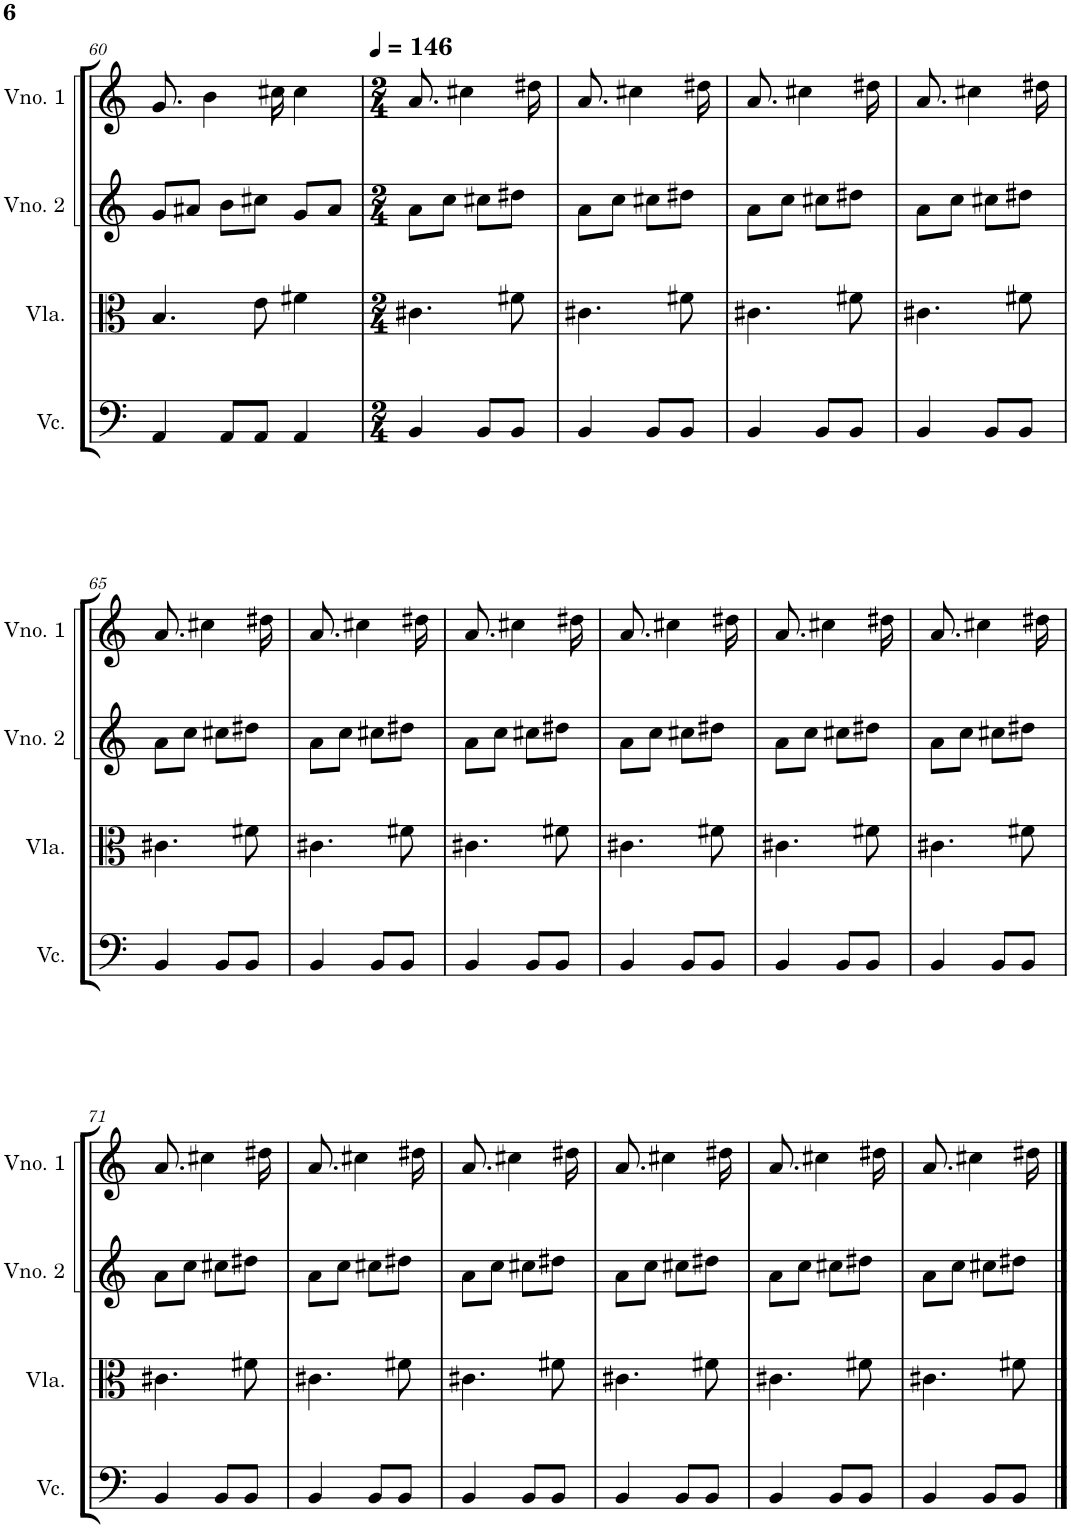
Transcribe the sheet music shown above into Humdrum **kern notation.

**kern	**kern	**kern	**kern
*part4	*part3	*part2	*part1
*staff4	*staff3	*staff2	*staff1
*I"Violoncelo	*I"Viola	*I"Violino 2	*I"Violino 1
*I'Vc.	*I'Vla.	*I'Vno. 2	*I'Vno. 1
!!LO:PB:g=z
*clefF4	*clefC3	*clefG2	*clefG2
*k[]	*k[]	*k[]	*k[]
*M3/4	*M3/4	*M3/4	*M3/4
=60	=60	=60	=60
4AA/	4.B/	8g/L	8.g/
.	.	8a#X/J	.
.	.	.	4b\
8AA/L	.	8b\L	.
8AA/J	8e\	8cc#X\J	.
.	.	.	16cc#X\
4AA/	4f#X\	8g/L	4cc#\
.	.	8a#/J	.
=61	=61	=61	=61
*M2/4	*M2/4	*M2/4	*M2/4
*	*	*	*MM146
4BB/	4.c#X\	8a\L	8.a/
.	.	8cc\J	.
.	.	.	4cc#X\
8BB/L	.	8cc#X\L	.
8BB/J	8f#X\	8dd#X\J	.
.	.	.	16dd#X\
=62	=62	=62	=62
4BB/	4.c#X\	8a\L	8.a/
.	.	8cc\J	.
.	.	.	4cc#X\
8BB/L	.	8cc#X\L	.
8BB/J	8f#X\	8dd#X\J	.
.	.	.	16dd#X\
=63	=63	=63	=63
4BB/	4.c#X\	8a\L	8.a/
.	.	8cc\J	.
.	.	.	4cc#X\
8BB/L	.	8cc#X\L	.
8BB/J	8f#X\	8dd#X\J	.
.	.	.	16dd#X\
=64	=64	=64	=64
4BB/	4.c#X\	8a\L	8.a/
.	.	8cc\J	.
.	.	.	4cc#X\
8BB/L	.	8cc#X\L	.
8BB/J	8f#X\	8dd#X\J	.
.	.	.	16dd#X\
!!LO:LB:g=z
=65	=65	=65	=65
4BB/	4.c#X\	8a\L	8.a/
.	.	8cc\J	.
.	.	.	4cc#X\
8BB/L	.	8cc#X\L	.
8BB/J	8f#X\	8dd#X\J	.
.	.	.	16dd#X\
=66	=66	=66	=66
4BB/	4.c#X\	8a\L	8.a/
.	.	8cc\J	.
.	.	.	4cc#X\
8BB/L	.	8cc#X\L	.
8BB/J	8f#X\	8dd#X\J	.
.	.	.	16dd#X\
=67	=67	=67	=67
4BB/	4.c#X\	8a\L	8.a/
.	.	8cc\J	.
.	.	.	4cc#X\
8BB/L	.	8cc#X\L	.
8BB/J	8f#X\	8dd#X\J	.
.	.	.	16dd#X\
=68	=68	=68	=68
4BB/	4.c#X\	8a\L	8.a/
.	.	8cc\J	.
.	.	.	4cc#X\
8BB/L	.	8cc#X\L	.
8BB/J	8f#X\	8dd#X\J	.
.	.	.	16dd#X\
=69	=69	=69	=69
4BB/	4.c#X\	8a\L	8.a/
.	.	8cc\J	.
.	.	.	4cc#X\
8BB/L	.	8cc#X\L	.
8BB/J	8f#X\	8dd#X\J	.
.	.	.	16dd#X\
=70	=70	=70	=70
4BB/	4.c#X\	8a\L	8.a/
.	.	8cc\J	.
.	.	.	4cc#X\
8BB/L	.	8cc#X\L	.
8BB/J	8f#X\	8dd#X\J	.
.	.	.	16dd#X\
!!LO:LB:g=z
=71	=71	=71	=71
4BB/	4.c#X\	8a\L	8.a/
.	.	8cc\J	.
.	.	.	4cc#X\
8BB/L	.	8cc#X\L	.
8BB/J	8f#X\	8dd#X\J	.
.	.	.	16dd#X\
=72	=72	=72	=72
4BB/	4.c#X\	8a\L	8.a/
.	.	8cc\J	.
.	.	.	4cc#X\
8BB/L	.	8cc#X\L	.
8BB/J	8f#X\	8dd#X\J	.
.	.	.	16dd#X\
=73	=73	=73	=73
4BB/	4.c#X\	8a\L	8.a/
.	.	8cc\J	.
.	.	.	4cc#X\
8BB/L	.	8cc#X\L	.
8BB/J	8f#X\	8dd#X\J	.
.	.	.	16dd#X\
=74	=74	=74	=74
4BB/	4.c#X\	8a\L	8.a/
.	.	8cc\J	.
.	.	.	4cc#X\
8BB/L	.	8cc#X\L	.
8BB/J	8f#X\	8dd#X\J	.
.	.	.	16dd#X\
=75	=75	=75	=75
4BB/	4.c#X\	8a\L	8.a/
.	.	8cc\J	.
.	.	.	4cc#X\
8BB/L	.	8cc#X\L	.
8BB/J	8f#X\	8dd#X\J	.
.	.	.	16dd#X\
=76	=76	=76	=76
4BB/	4.c#X\	8a\L	8.a/
.	.	8cc\J	.
.	.	.	4cc#X\
8BB/L	.	8cc#X\L	.
8BB/J	8f#X\	8dd#X\J	.
.	.	.	16dd#X\
==	==	==	==
*-	*-	*-	*-
